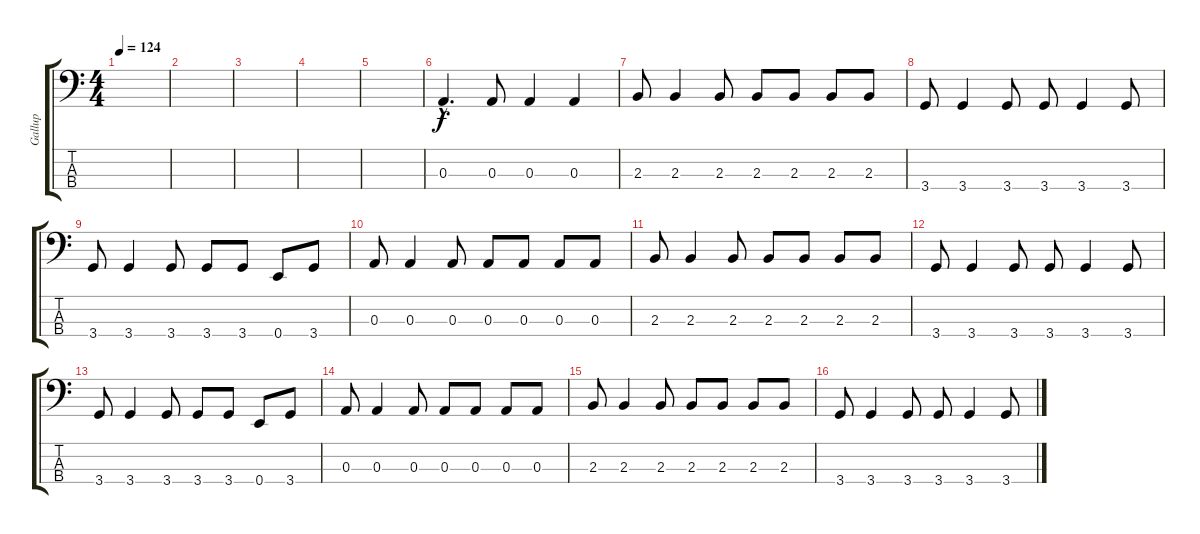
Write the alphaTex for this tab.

\track ("Gallup" "Gallup") {instrument electricbasspick}
\staff {score tabs}
\tuning (G2 D2 A1 E1) {hide}
\ts (4 4)
\tempo 124
\clef f4
\ks c
|
|
|
|
|
0.3{hac}.4{d} 0.3.8 0.3.4 0.3.4 |
2.3.8 2.3.4 2.3.8 2.3.8 2.3.8 2.3.8 2.3.8 |
3.4.8 3.4.4 3.4.8 3.4.8 3.4.4 3.4.8 |
3.4.8 3.4.4 3.4.8 3.4.8 3.4.8 0.4.8 3.4.8 |
0.3.8 0.3.4 0.3.8 0.3.8 0.3.8 0.3.8 0.3.8 |
2.3.8 2.3.4 2.3.8 2.3.8 2.3.8 2.3.8 2.3.8 |
3.4.8 3.4.4 3.4.8 3.4.8 3.4.4 3.4.8 |
3.4.8 3.4.4 3.4.8 3.4.8 3.4.8 0.4.8 3.4.8 |
0.3.8 0.3.4 0.3.8 0.3.8 0.3.8 0.3.8 0.3.8 |
2.3.8 2.3.4 2.3.8 2.3.8 2.3.8 2.3.8 2.3.8 |
3.4.8 3.4.4 3.4.8 3.4.8 3.4.4 3.4.8
